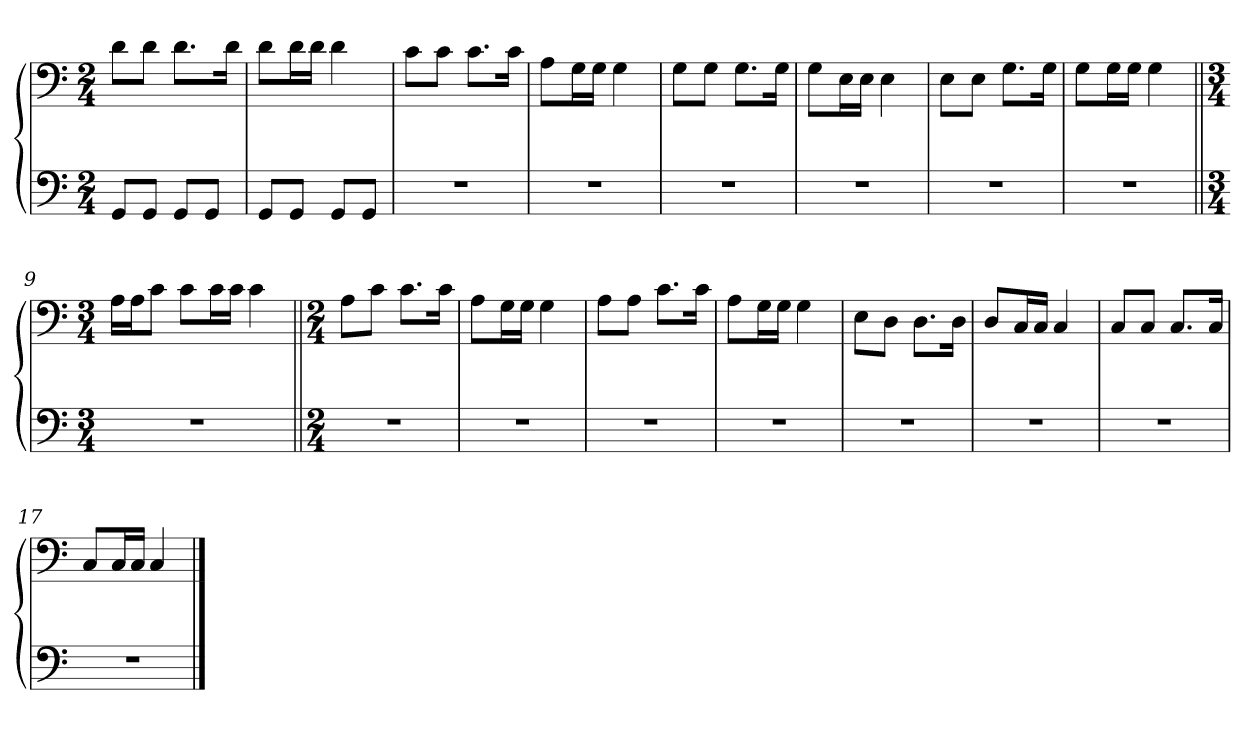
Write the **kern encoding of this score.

**kern	**kern
*part1	*part1
*staff2	*staff1
*clefF4	*clefF4
*k[]	*k[]
*M2/4	*M2/4
=1	=1
8GG/L	8d\L
8GG/J	8d\J
8GG/L	8.d\L
8GG/J	.
.	16d\Jk
=2	=2
8GG/L	8d\L
8GG/J	16d\L
.	16d\JJ
8GG/L	4d\
8GG/J	.
=3	=3
2r	8c\L
.	8c\J
.	8.c\L
.	16c\Jk
=4	=4
2r	8A\L
.	16G\L
.	16G\JJ
.	4G\
=5	=5
2r	8G\L
.	8G\J
.	8.G\L
.	16G\Jk
=6	=6
2r	8G\L
.	16E\L
.	16E\JJ
.	4E\
=7	=7
2r	8E\L
.	8E\J
.	8.G\L
.	16G\Jk
=8	=8
2r	8G\L
.	16G\L
.	16G\JJ
.	4G\
=9||	=9||
*M3/4	*M3/4
2.r	16A\LL
.	16A\J
.	8c\J
.	8c\L
.	16c\L
.	16c\JJ
.	4c\
=10||	=10||
*M2/4	*M2/4
2r	8A\L
.	8c\J
.	8.c\L
.	16c\Jk
=11	=11
2r	8A\L
.	16G\L
.	16G\JJ
.	4G\
=12	=12
2r	8A\L
.	8A\J
.	8.c\L
.	16c\Jk
=13	=13
2r	8A\L
.	16G\L
.	16G\JJ
.	4G\
=14	=14
2r	8E\L
.	8D\J
.	8.D\L
.	16D\Jk
=15	=15
2r	8D/L
.	16C/L
.	16C/JJ
.	4C/
=16	=16
2r	8C/L
.	8C/J
.	8.C/L
.	16C/Jk
=17	=17
2r	8C/L
.	16C/L
.	16C/JJ
.	4C/
==	==
*-	*-
